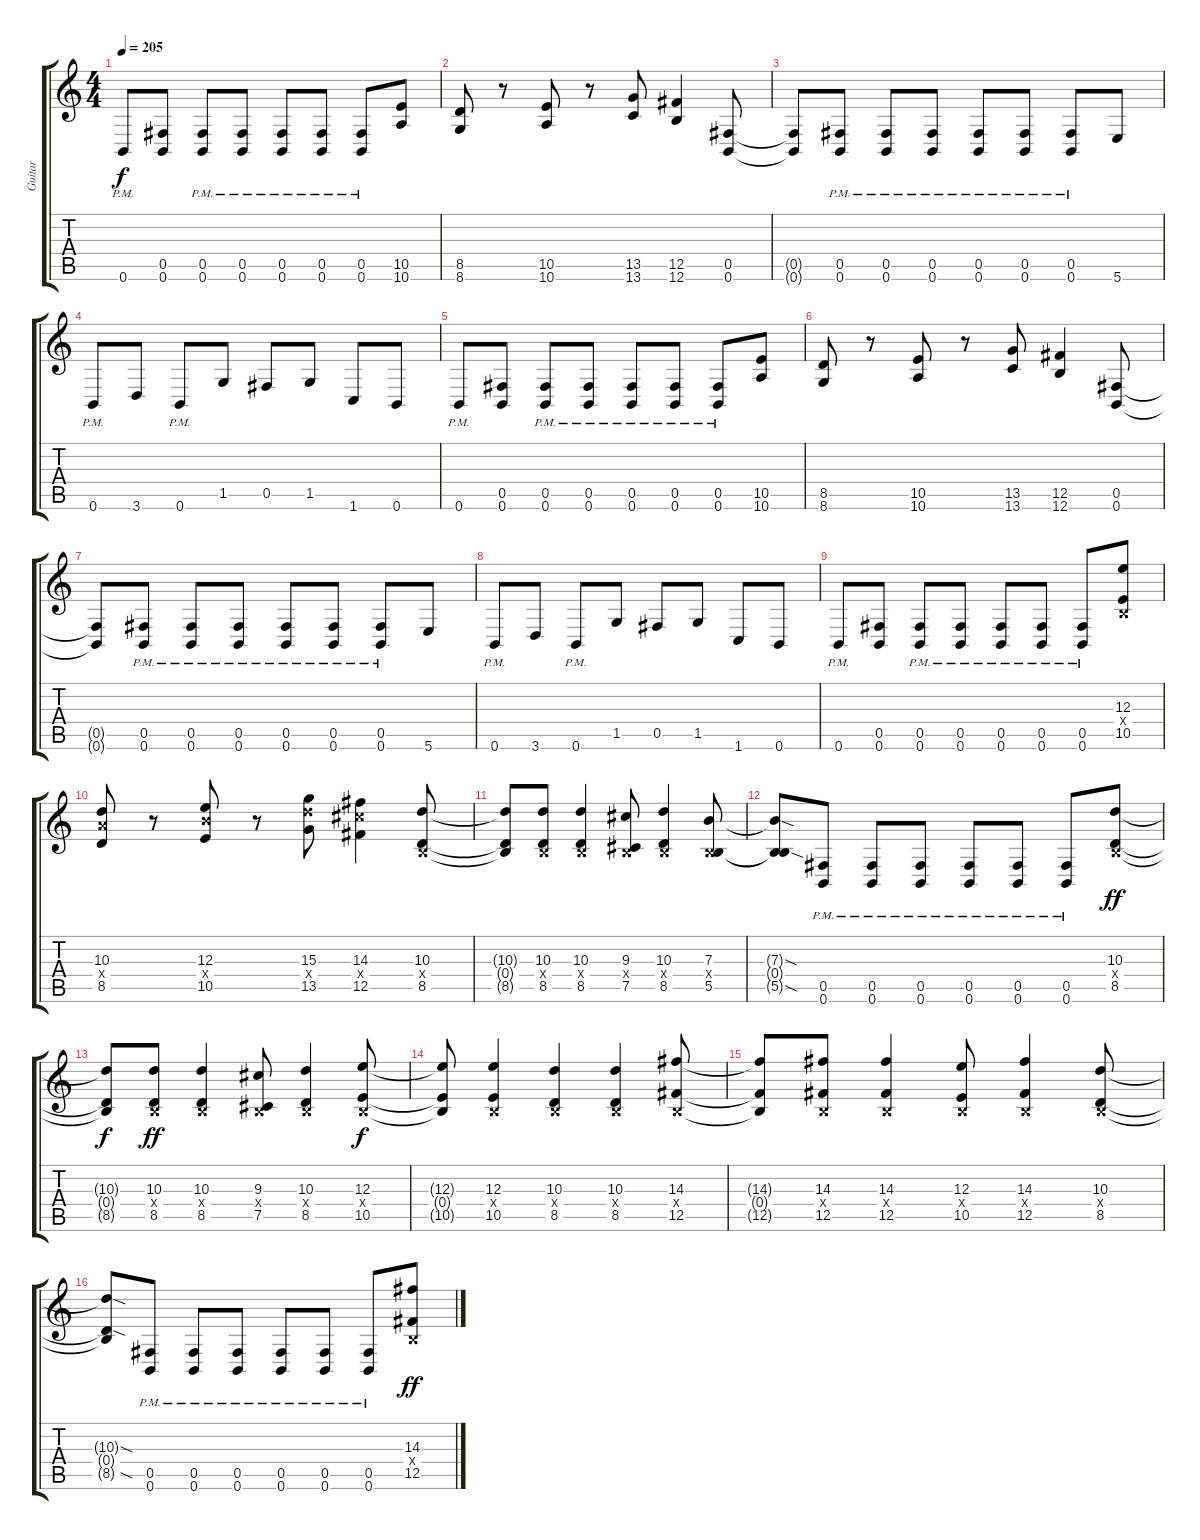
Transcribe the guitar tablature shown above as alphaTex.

\track ("Guitar" "Guitar") {instrument distortionguitar}
\staff {score tabs}
\tuning (Db4 Ab3 E3 B2 Gb2 B1) {hide}
\ts (4 4)
\tempo 205
\clef g2
\ks c
0.6{pm}.8{dy f} (0.5 0.6).8 (0.5{pm} 0.6{pm}).8 (0.5{pm} 0.6{pm}).8 (0.5{pm} 0.6{pm}).8 (0.5{pm} 0.6{pm}).8 (0.5{pm} 0.6{pm}).8 (10.5 10.6).8 |
(8.5 8.6).8 r.8 (10.5 10.6).8 r.8 (13.5 13.6).8 (12.5 12.6).4 (0.5 0.6).8 |
(0.5{t} 0.6{t}).8 (0.5{pm} 0.6{pm}).8 (0.5{pm} 0.6{pm}).8 (0.5{pm} 0.6{pm}).8 (0.5{pm} 0.6{pm}).8 (0.5{pm} 0.6{pm}).8 (0.5{pm} 0.6{pm}).8 5.6.8 |
0.6{pm}.8 3.6.8 0.6{pm}.8 1.5.8 0.5.8 1.5.8 1.6.8 0.6.8 |
0.6{pm}.8 (0.5 0.6).8 (0.5{pm} 0.6{pm}).8 (0.5{pm} 0.6{pm}).8 (0.5{pm} 0.6{pm}).8 (0.5{pm} 0.6{pm}).8 (0.5{pm} 0.6{pm}).8 (10.5 10.6).8 |
(8.5 8.6).8 r.8 (10.5 10.6).8 r.8 (13.5 13.6).8 (12.5 12.6).4 (0.5 0.6).8 |
(0.5{t} 0.6{t}).8 (0.5{pm} 0.6{pm}).8 (0.5{pm} 0.6{pm}).8 (0.5{pm} 0.6{pm}).8 (0.5{pm} 0.6{pm}).8 (0.5{pm} 0.6{pm}).8 (0.5{pm} 0.6{pm}).8 5.6.8 |
0.6{pm}.8 3.6.8 0.6{pm}.8 1.5.8 0.5.8 1.5.8 1.6.8 0.6.8 |
0.6{pm}.8 (0.5 0.6).8 (0.5{pm} 0.6{pm}).8 (0.5{pm} 0.6{pm}).8 (0.5{pm} 0.6{pm}).8 (0.5{pm} 0.6{pm}).8 (0.5{pm} 0.6{pm}).8 (12.3 0.4{x} 10.5).8 |
(10.3 10.4{x} 8.5).8 r.8 (12.3 12.4{x} 10.5).8 r.8 (15.3 15.4{x} 13.5).8 (14.3 14.4{x} 12.5).4 (10.3 0.4{x} 8.5).8 |
(10.3{t} 0.4{t} 8.5{t}).8 (10.3 0.4{x} 8.5).8 (10.3 0.4{x} 8.5).4 (9.3 0.4{x} 7.5).8 (10.3 0.4{x} 8.5).4 (7.3 0.4{x} 5.5).8 |
(7.3{sod t} 0.4{t} 5.5{sod t}).8 (0.5{pm} 0.6{pm}).8 (0.5{pm} 0.6{pm}).8 (0.5{pm} 0.6{pm}).8 (0.5{pm} 0.6{pm}).8 (0.5{pm} 0.6{pm}).8 (0.5{pm} 0.6{pm}).8 (10.3 0.4{x} 8.5).8{dy ff} |
(10.3{t} 0.4{t} 8.5{t}).8{dy f} (10.3 0.4{x} 8.5).8{dy ff} (10.3 0.4{x} 8.5).4 (9.3 0.4{x} 7.5).8 (10.3 0.4{x} 8.5).4 (12.3 0.4{x} 10.5).8{dy f} |
(12.3{t} 0.4{t} 10.5{t}).8 (12.3 0.4{x} 10.5).4 (10.3 0.4{x} 8.5).4 (10.3 0.4{x} 8.5).4 (14.3 0.4{x} 12.5).8 |
(14.3{t} 0.4{t} 12.5{t}).8 (14.3 0.4{x} 12.5).8 (14.3 0.4{x} 12.5).4 (12.3 0.4{x} 10.5).8 (14.3 0.4{x} 12.5).4 (10.3 0.4{x} 8.5).8 |
(10.3{sod t} 0.4{t} 8.5{sod t}).8 (0.5{pm} 0.6{pm}).8 (0.5{pm} 0.6{pm}).8 (0.5{pm} 0.6{pm}).8 (0.5{pm} 0.6{pm}).8 (0.5{pm} 0.6{pm}).8 (0.5{pm} 0.6{pm}).8 (14.3 0.4{x} 12.5).8{dy ff}
